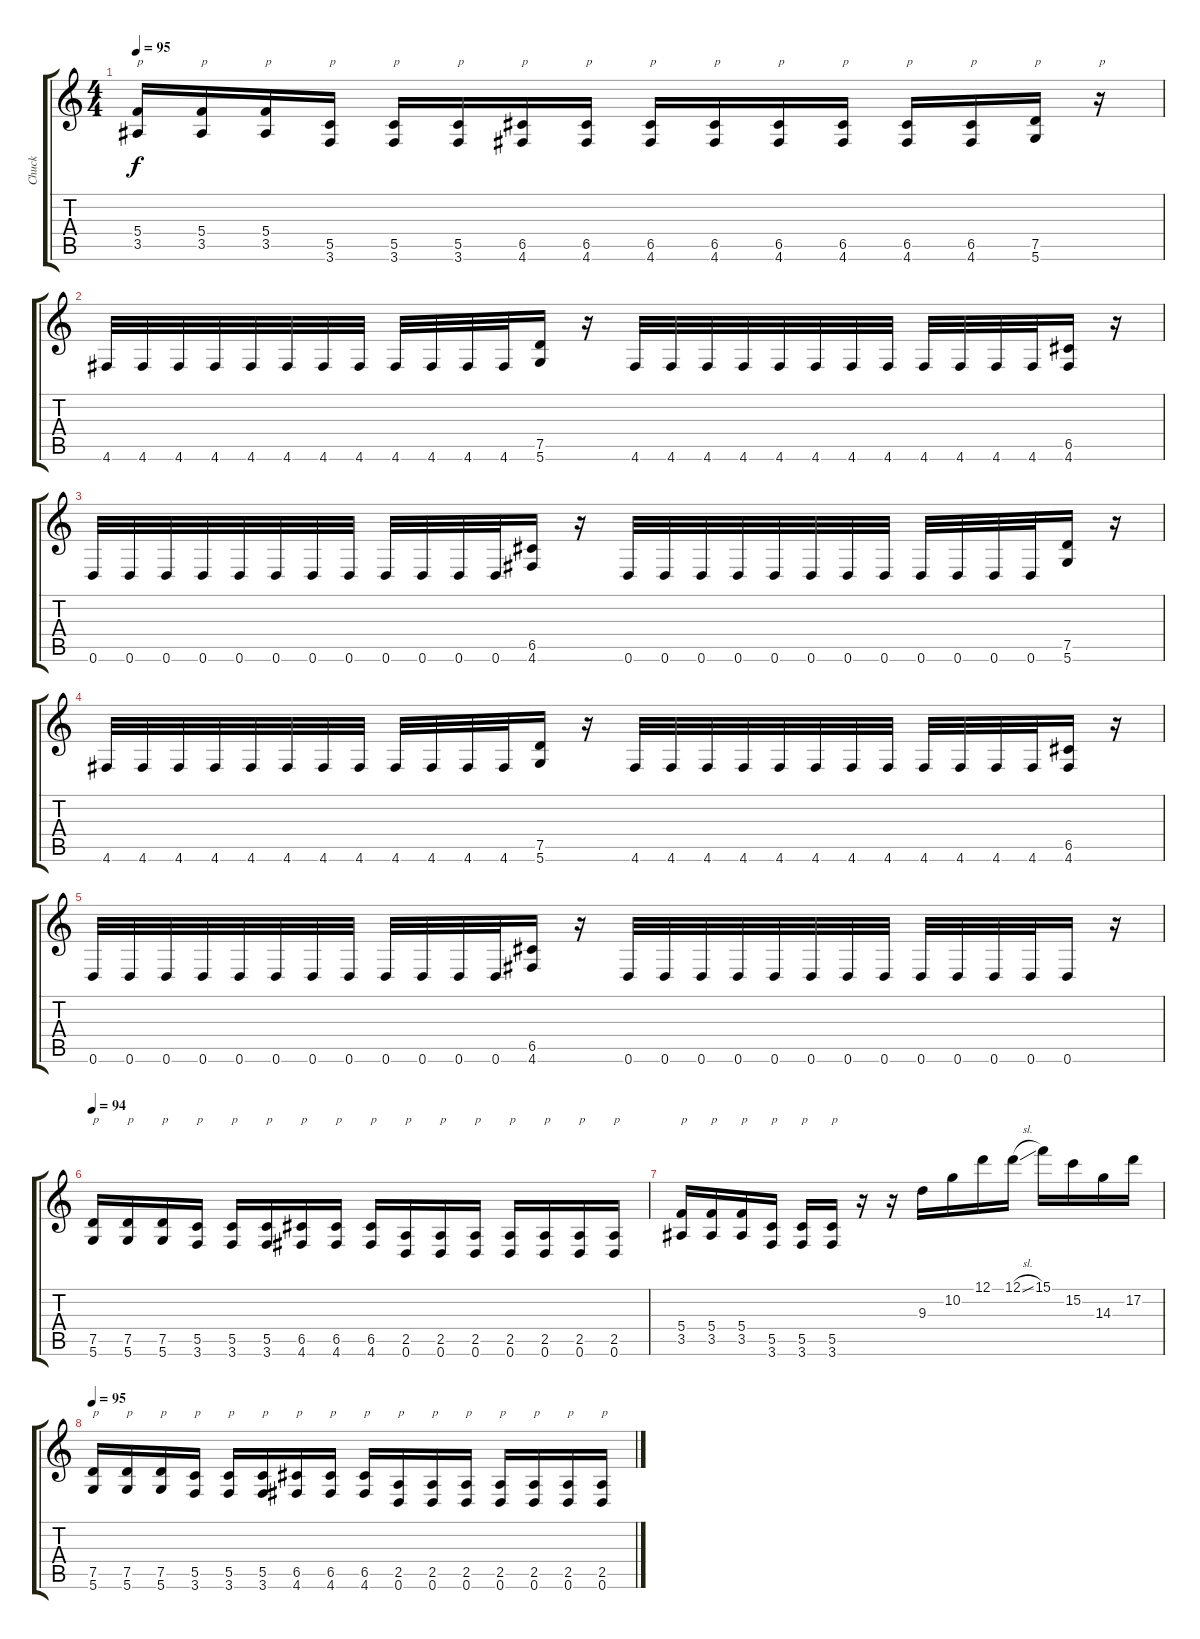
\track ("Chuck" "Chuck") {instrument distortionguitar}
\staff {score tabs}
\tuning (D4 A3 F3 C3 G2 D2) {hide}
\ts (4 4)
\tempo 95
\clef g2
\ks c
(5.4 3.5).16{txt "p" dy f} (5.4 3.5).16{txt "p"} (5.4 3.5).16{txt "p"} (5.5 3.6).16{txt "p"} (5.5 3.6).16{txt "p"} (5.5 3.6).16{txt "p"} (6.5 4.6).16{txt "p"} (6.5 4.6).16{txt "p"} (6.5 4.6).16{txt "p"} (6.5 4.6).16{txt "p"} (6.5 4.6).16{txt "p"} (6.5 4.6).16{txt "p"} (6.5 4.6).16{txt "p"} (6.5 4.6).16{txt "p"} (7.5 5.6).16{txt "p"} r.16{txt "p"} |
4.6.32 4.6.32 4.6.32 4.6.32 4.6.32 4.6.32 4.6.32 4.6.32 4.6.32 4.6.32 4.6.32 4.6.32 (7.5 5.6).16 r.16 4.6.32 4.6.32 4.6.32 4.6.32 4.6.32 4.6.32 4.6.32 4.6.32 4.6.32 4.6.32 4.6.32 4.6.32 (6.5 4.6).16 r.16 |
0.6.32 0.6.32 0.6.32 0.6.32 0.6.32 0.6.32 0.6.32 0.6.32 0.6.32 0.6.32 0.6.32 0.6.32 (6.5 4.6).16 r.16 0.6.32 0.6.32 0.6.32 0.6.32 0.6.32 0.6.32 0.6.32 0.6.32 0.6.32 0.6.32 0.6.32 0.6.32 (7.5 5.6).16 r.16 |
4.6.32 4.6.32 4.6.32 4.6.32 4.6.32 4.6.32 4.6.32 4.6.32 4.6.32 4.6.32 4.6.32 4.6.32 (7.5 5.6).16 r.16 4.6.32 4.6.32 4.6.32 4.6.32 4.6.32 4.6.32 4.6.32 4.6.32 4.6.32 4.6.32 4.6.32 4.6.32 (6.5 4.6).16 r.16 |
0.6.32 0.6.32 0.6.32 0.6.32 0.6.32 0.6.32 0.6.32 0.6.32 0.6.32 0.6.32 0.6.32 0.6.32 (6.5 4.6).16 r.16 0.6.32 0.6.32 0.6.32 0.6.32 0.6.32 0.6.32 0.6.32 0.6.32 0.6.32 0.6.32 0.6.32 0.6.32 0.6.16 r.16 |
\tempo 94
(7.5 5.6).16{txt "p"} (7.5 5.6).16{txt "p"} (7.5 5.6).16{txt "p"} (5.5 3.6).16{txt "p"} (5.5 3.6).16{txt "p"} (5.5 3.6).16{txt "p"} (6.5 4.6).16{txt "p"} (6.5 4.6).16{txt "p"} (6.5 4.6).16{txt "p"} (2.5 0.6).16{txt "p"} (2.5 0.6).16{txt "p"} (2.5 0.6).16{txt "p"} (2.5 0.6).16{txt "p"} (2.5 0.6).16{txt "p"} (2.5 0.6).16{txt "p"} (2.5 0.6).16{txt "p"} |
(5.4 3.5).16{txt "p"} (5.4 3.5).16{txt "p"} (5.4 3.5).16{txt "p"} (5.5 3.6).16{txt "p"} (5.5 3.6).16{txt "p"} (5.5 3.6).16{txt "p"} r.16 r.16 9.3.16{volume 14 balance 8} 10.2.16 12.1.16 12.1{sl}.16 15.1.16 15.2.16 14.3.16 17.2.16 |
\tempo 95
(7.5 5.6).16{txt "p" volume 12 balance 13} (7.5 5.6).16{txt "p"} (7.5 5.6).16{txt "p"} (5.5 3.6).16{txt "p"} (5.5 3.6).16{txt "p"} (5.5 3.6).16{txt "p"} (6.5 4.6).16{txt "p"} (6.5 4.6).16{txt "p"} (6.5 4.6).16{txt "p"} (2.5 0.6).16{txt "p"} (2.5 0.6).16{txt "p"} (2.5 0.6).16{txt "p"} (2.5 0.6).16{txt "p"} (2.5 0.6).16{txt "p"} (2.5 0.6).16{txt "p"} (2.5 0.6).16{txt "p"}
